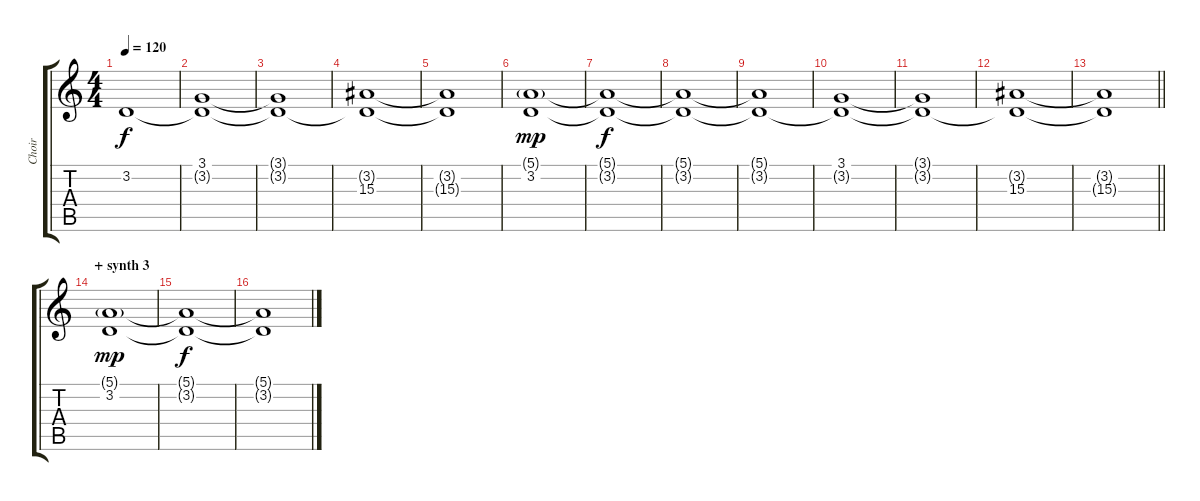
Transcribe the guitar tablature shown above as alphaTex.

\track ("Choir" "Choir") {instrument choiraahs}
\staff {score tabs}
\tuning (E4 B3 G3 D3 A2 E2) {hide}
\ts (4 4)
\tempo 120
\clef g2
\ks c
3.2{t}.1{dy f} |
(3.1 3.2{t}).1 |
(3.1{t} 3.2{t}).1 |
(3.2{t} 15.3).1 |
(3.2{t} 15.3{t}).1 |
(5.1{g} 3.2).1{dy mp} |
(5.1{t} 3.2{t}).1{dy f} |
(5.1{t} 3.2{t}).1 |
(5.1{t} 3.2{t}).1 |
(3.1 3.2{t}).1 |
(3.1{t} 3.2{t}).1 |
(3.2{t} 15.3).1 |
\barLineRight lightlight
(3.2{t} 15.3{t}).1 |
\section ("" "+ synth 3")
(5.1{g} 3.2).1{dy mp} |
(5.1{t} 3.2{t}).1{dy f} |
(5.1{t} 3.2{t}).1
